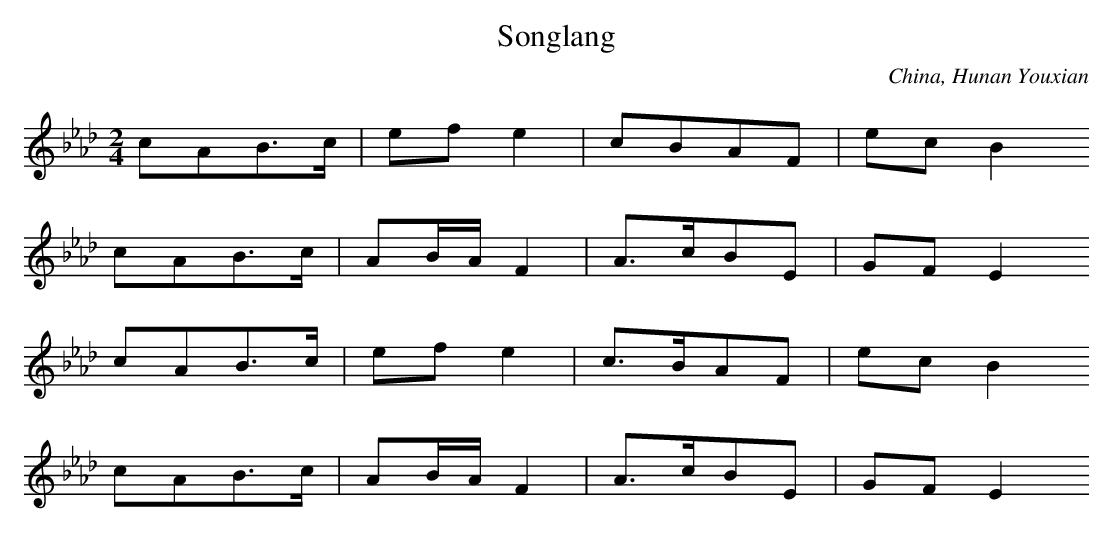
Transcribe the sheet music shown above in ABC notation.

X:1
T: Songlang
O: China, Hunan Youxian
M: 2/4
L: 1/16
K: Ab
c2A2B3c | e2f2e4 | c2B2A2F2 | e2c2B4
c2A2B3c | A2BAF4 | A3cB2E2 | G2F2E4
c2A2B3c | e2f2e4 | c3BA2F2 | e2c2B4
c2A2B3c | A2BAF4 | A3cB2E2 | G2F2E4
